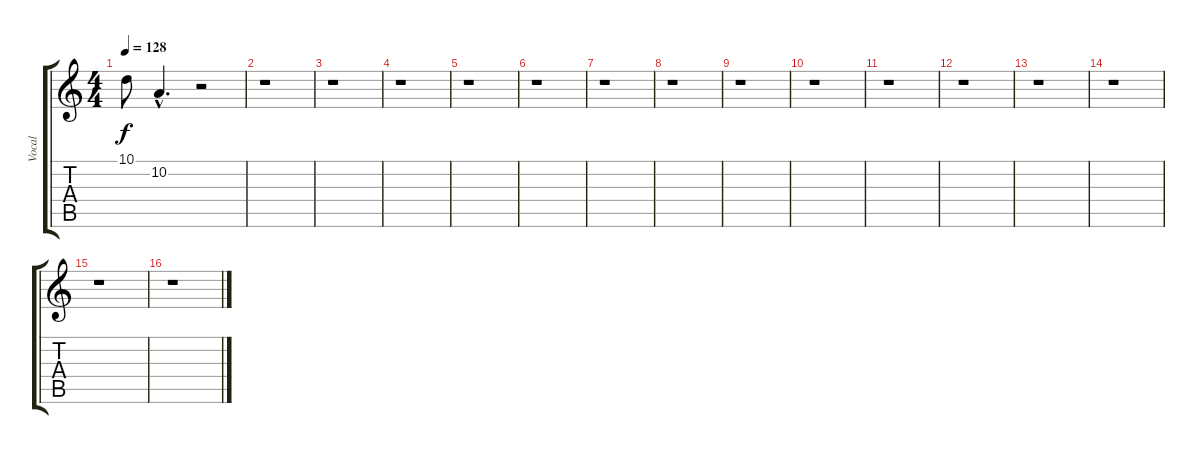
\track ("Vocal" "Vocal") {instrument sopranosax}
\staff {score tabs}
\tuning (E4 B3 G3 D3 A2 E2) {hide}
\ts (4 4)
\tempo 128
\clef g2
\ks c
10.1.8{dy f} 10.2{hac}.4{d} r.2 |
r.1 |
r.1 |
r.1 |
r.1 |
r.1 |
r.1 |
r.1 |
r.1 |
r.1 |
r.1 |
r.1 |
r.1 |
r.1 |
r.1 |
r.1
